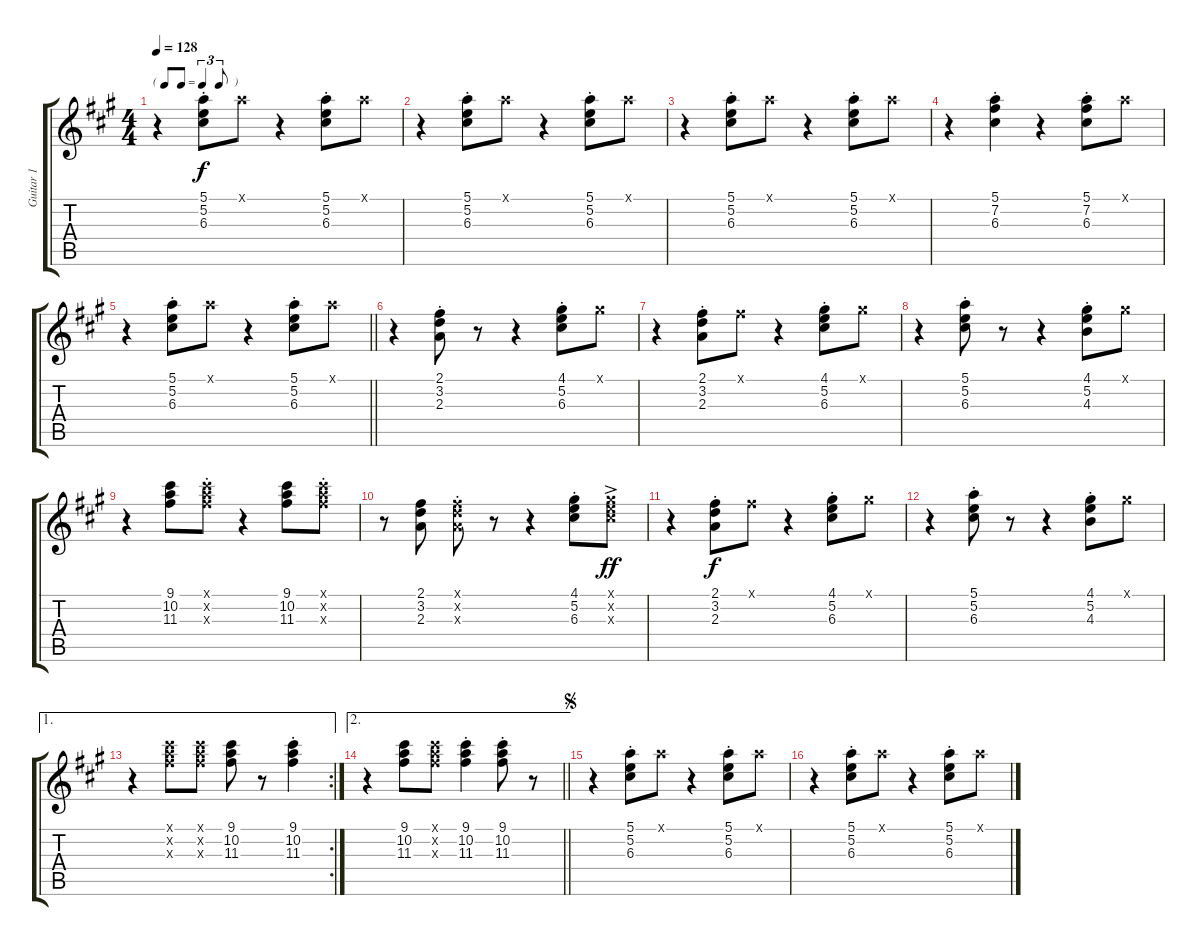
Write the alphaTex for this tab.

\track ("Guitar 1" "Guitar 1") {instrument electricguitarclean}
\staff {score tabs}
\tuning (E4 B3 G3 D3 A2 E2) {hide}
\ts (4 4)
\tf triplet8th
\tempo 128
\clef g2
\ks a
r.4{dy f} (5.1{st} 5.2{st} 6.3{st}).8 5.1{x}.8 r.4 (5.1{st} 5.2{st} 6.3{st}).8 5.1{x}.8 |
r.4 (5.1{st} 5.2{st} 6.3{st}).8 5.1{x}.8 r.4 (5.1{st} 5.2{st} 6.3{st}).8 5.1{x}.8 |
r.4 (5.1{st} 5.2{st} 6.3{st}).8 5.1{x}.8 r.4 (5.1{st} 5.2{st} 6.3{st}).8 5.1{x}.8 |
r.4 (5.1{st} 7.2{st} 6.3{st}).4 r.4 (5.1{st} 7.2{st} 6.3{st}).8 5.1{x}.8 |
\barLineRight lightlight
r.4 (5.1{st} 5.2{st} 6.3{st}).8 5.1{x}.8 r.4 (5.1{st} 5.2{st} 6.3{st}).8 5.1{x}.8 |
r.4 (2.1{st} 3.2{st} 2.3{st}).8 r.8 r.4 (4.1{st} 5.2{st} 6.3{st}).8 4.1{x}.8 |
r.4 (2.1{st} 3.2{st} 2.3{st}).8 2.1{x}.8 r.4 (4.1{st} 5.2{st} 6.3{st}).8 4.1{x}.8 |
r.4 (5.1{st} 5.2{st} 6.3{st}).8 r.8 r.4 (4.1{st} 5.2{st} 4.3{st}).8 4.1{x}.8 |
r.4 (9.1 10.2 11.3).8 (9.1{st x} 10.2{st x} 11.3{st x}).8 r.4 (9.1 10.2 11.3).8 (9.1{st x} 10.2{st x} 11.3{st x}).8 |
r.8 (2.1 3.2 2.3).8 (2.1{st x} 3.2{st x} 2.3{st x}).8 r.8 r.4 (4.1{st} 5.2{st} 6.3{st}).8 (4.1{ac x} 5.2{ac x} 6.3{ac x}).8{dy ff} |
r.4 (2.1{st} 3.2{st} 2.3{st}).8{dy f} 2.1{x}.8 r.4 (4.1{st} 5.2{st} 6.3{st}).8 4.1{x}.8 |
r.4 (5.1{st} 5.2{st} 6.3{st}).8 r.8 r.4 (4.1{st} 5.2{st} 4.3{st}).8 4.1{x}.8 |
\ae 1
\rc 2
r.4 (9.1{x} 10.2{x} 11.3{x}).8 (9.1{x} 10.2{x} 11.3{x}).8 (9.1 10.2 11.3).8 r.8 (9.1{st} 10.2{st} 11.3{st}).4 |
\ae 2
\barLineRight lightlight
r.4 (9.1 10.2 11.3).8 (9.1{x} 10.2{x} 11.3{x}).8 (9.1{st} 10.2{st} 11.3{st}).4 (9.1{st} 10.2{st} 11.3{st}).8 r.8 |
\jump segno
r.4 (5.1{st} 5.2{st} 6.3{st}).8 5.1{x}.8 r.4 (5.1{st} 5.2{st} 6.3{st}).8 5.1{x}.8 |
r.4 (5.1{st} 5.2{st} 6.3{st}).8 5.1{x}.8 r.4 (5.1{st} 5.2{st} 6.3{st}).8 5.1{x}.8
